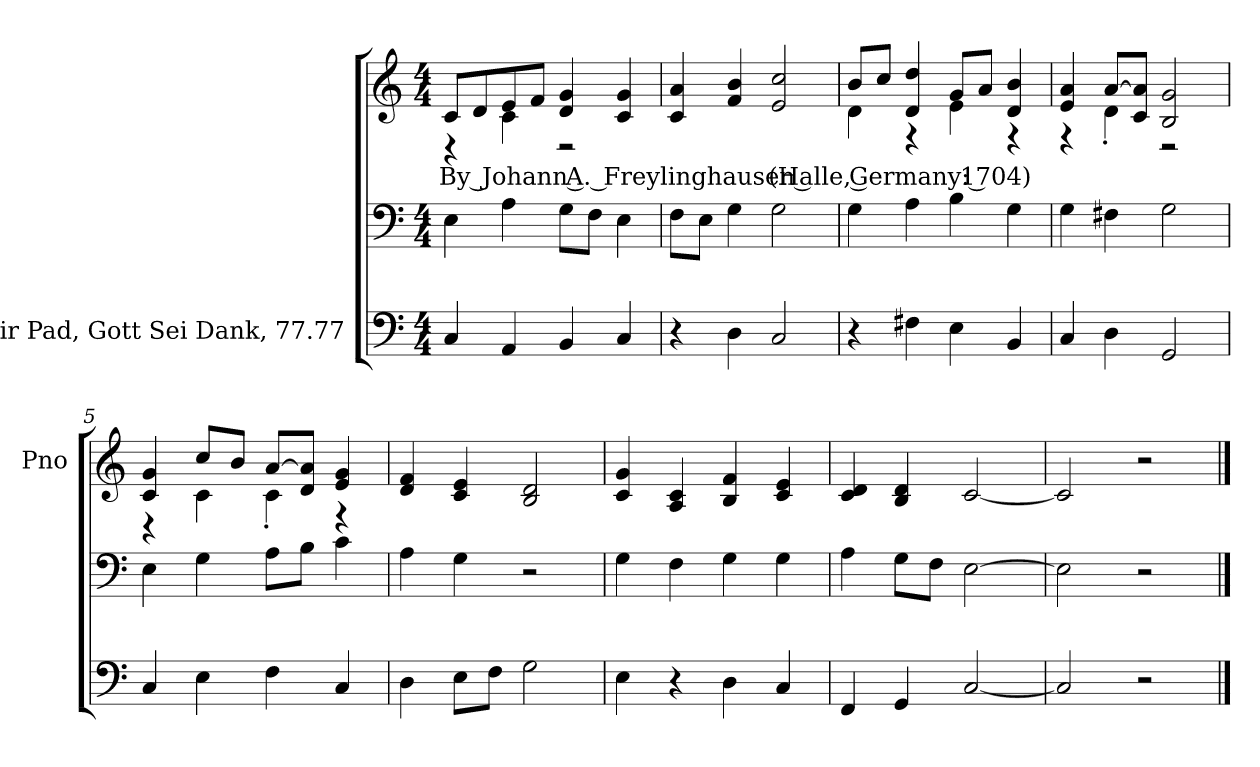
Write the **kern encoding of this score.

**kern	**kern	**kern	**text
*part2	*part2	*part1	*part1
*staff3	*staff2	*staff1	*staff1
*I"Choir Pad, Gott Sei Dank, 77.77	*	*	*
*	*	*I'Pno	*
*clefF4	*clefF4	*clefG2	*
*k[]	*k[]	*k[]	*
*M4/4	*M4/4	*M4/4	*
*MM110	*MM110	*MM110	*
=1	=1	=1	=1
!	!	!	!LO:LY:b
*	*	*^	*
4C/	4E\	8c/L	4r	By Johann A. Freylinghausen (Halle, Germany: 1704)
.	.	8d/	.	.
4AA/	4A\	8e/	4c\	.
.	.	8f/J	.	.
4BB/	8G\L	4d/ 4g/	2r	.
.	8F\J	.	.	.
4C/	4E\	4c/ 4g/	.	.
*	*	*v	*v	*
=2	=2	=2	=2
4r	8F\L	4c/ 4a/	.
.	8E\J	.	.
4D\	4G\	4f/ 4b/	.
2C/	2G\	2e/ 2cc/	.
!!LO:LB:g=z
=3	=3	=3	=3
*	*	*^	*
4r	4G\	8b/L	4d\	.
.	.	8cc/J	.	.
4F#X\	4A\	4d/ 4dd/	4r	.
4E\	4B\	8g/L	4e\	.
.	.	8a/J	.	.
4BB/	4G\	4d/ 4b/	4r	.
=4	=4	=4	=4	=4
4C/	4G\	4e/ 4a/	4r	.
4D\	4F#X\	[8a/L	4d'\	.
.	.	8c/ 8a/]J	.	.
2GG/	2G\	2B/ 2g/	2r	.
=5	=5	=5	=5	=5
4C/	4E\	4c/ 4g/	4r	.
4E\	4G\	8cc/L	4c\	.
.	.	8b/J	.	.
4F\	8A\L	[8a/L	4c'\	.
.	8B\J	8d/ 8a/]J	.	.
4C/	4c\	4e/ 4g/	4r	.
*	*	*v	*v	*
=6	=6	=6	=6
4D\	4A\	4d/ 4f/	.
8E\L	4G\	4c/ 4e/	.
8F\J	.	.	.
2G\	2r	2B/ 2d/	.
=7	=7	=7	=7
4E\	4G\	4c/ 4g/	.
4r	4F\	4A/ 4c/	.
4D\	4G\	4B/ 4f/	.
4C/	4G\	4c/ 4e/	.
=8	=8	=8	=8
4FF/	4A\	4c/ 4d/	.
4GG/	8G\L	4B/ 4d/	.
.	8F\J	.	.
[2C/	[2E\	[2c/	.
=9	=9	=9	=9
2C/]	2E\]	2c/]	.
2r	2r	2r	.
==	==	==	==
*-	*-	*-	*-
